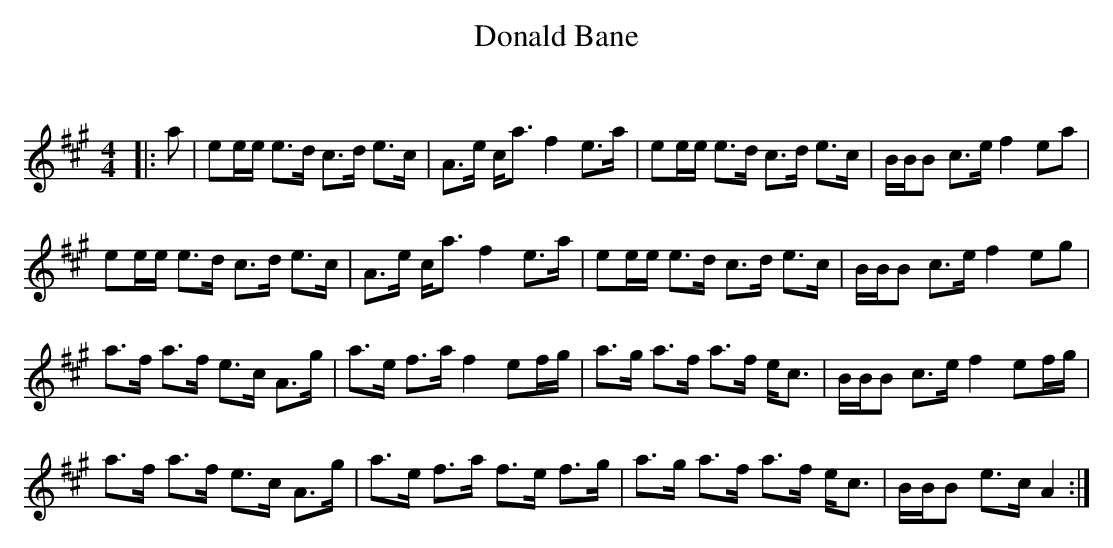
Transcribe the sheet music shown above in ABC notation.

X:1
T: Donald Bane
C:
Q: 128
K:A
M:4/4
L:1/16
|:a2|e2ee e3d c3d e3c|A3e ca3 f4 e3a|e2ee e3d c3d e3c|BBB2 c3e f4 e2a2|
e2ee e3d c3d e3c|A3e ca3 f4 e3a|e2ee e3d c3d e3c|BBB2 c3e f4 e2g2|
a3f a3f e3c A3g|a3e f3a f4 e2fg|a3g a3f a3f ec3|BBB2 c3e f4 e2fg|
a3f a3f e3c A3g|a3e f3a f3e f3g|a3g a3f a3f ec3|BBB2 e3c A4:|
